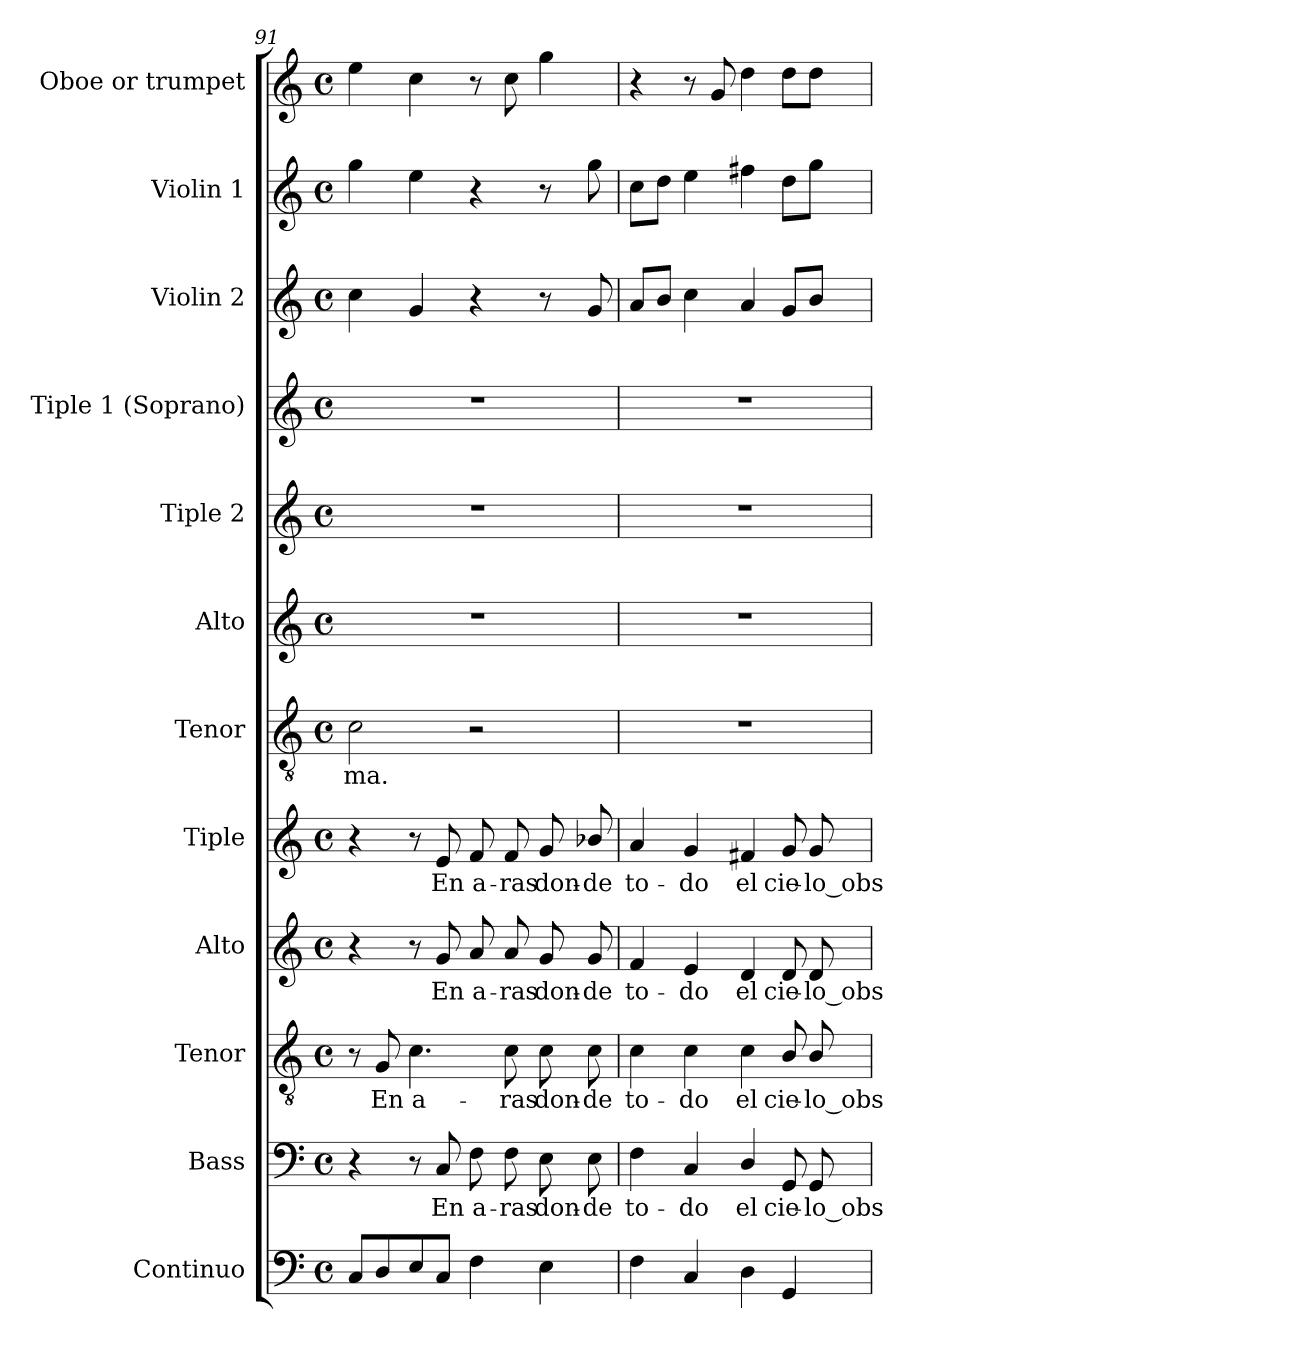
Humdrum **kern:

**kern	**kern	**text	**kern	**text	**kern	**text	**kern	**text	**kern	**text	**kern	**kern	**kern	**kern	**kern	**kern
*part12	*part11	*part11	*part10	*part10	*part9	*part9	*part8	*part8	*part7	*part7	*part6	*part5	*part4	*part3	*part2	*part1
*staff12	*staff11	*staff11	*staff10	*staff10	*staff9	*staff9	*staff8	*staff8	*staff7	*staff7	*staff6	*staff5	*staff4	*staff3	*staff2	*staff1
*I"Continuo	*I"Bass	*	*I"Tenor	*	*I"Alto	*	*I"Tiple	*	*I"Tenor	*	*I"Alto	*I"Tiple 2	*I"Tiple 1 (Soprano)	*I"Violin 2	*I"Violin 1	*I"Oboe or trumpet
*	*I'B.	*	*I'T.	*	*I'A.	*	*	*	*I'T.	*	*I'A.	*	*I'S1.	*I'Vln. 2	*I'Vln. 1	*I'Ob.
!!LO:PB:g=z
*clefF4	*clefF4	*	*clefGv2	*	*clefG2	*	*clefG2	*	*clefGv2	*	*clefG2	*clefG2	*clefG2	*clefG2	*clefG2	*clefG2
*	*	*	*ITrd7c12	*	*	*	*	*	*ITrd7c12	*	*	*	*	*	*	*
*k[]	*k[]	*	*k[]	*	*k[]	*	*k[]	*	*k[]	*	*k[]	*k[]	*k[]	*k[]	*k[]	*k[]
*C:	*C:	*	*C:	*	*C:	*	*C:	*	*C:	*	*C:	*C:	*C:	*C:	*C:	*C:
*M4/4	*M4/4	*	*M4/4	*	*M4/4	*	*M4/4	*	*M4/4	*	*M4/4	*M4/4	*M4/4	*M4/4	*M4/4	*M4/4
*met(c)	*met(c)	*	*met(c)	*	*met(c)	*	*met(c)	*	*met(c)	*	*met(c)	*met(c)	*met(c)	*met(c)	*met(c)	*met(c)
=91	=91	=91	=91	=91	=91	=91	=91	=91	=91	=91	=91	=91	=91	=91	=91	=91
!	!	!	!	!	!	!	!	!	!	!LO:LY:b:color=#000000	!	!	!	!	!	!
8Ci/L	4r	.	8r	.	4r	.	4r	.	2Ci\	-ma.	1r	1r	1r	4cci\	4ggi\	4eei\
!	!	!	!	!LO:LY:b:color=#000000	!	!	!	!	!	!	!	!	!	!	!	!
8Di/	.	.	8GGi/	En	.	.	.	.	.	.	.	.	.	.	.	.
!	!	!	!	!LO:LY:b:color=#000000	!	!	!	!	!	!	!	!	!	!	!	!
8Ei/	8r	.	4.Ci\	a-	8r	.	8r	.	.	.	.	.	.	4gi/	4eei\	4cci\
!	!	!LO:LY:b:color=#000000	!	!	!	!	!	!	!	!	!	!	!	!	!	!
!	!	!	!	!	!	!LO:LY:b:color=#000000	!	!	!	!	!	!	!	!	!	!
!	!	!	!	!	!	!	!	!LO:LY:b:color=#000000	!	!	!	!	!	!	!	!
8Ci/J	8Ci/	En	.	.	8gi/	En	8ei/	En	.	.	.	.	.	.	.	.
!	!	!LO:LY:b:color=#000000	!	!	!	!	!	!	!	!	!	!	!	!	!	!
!	!	!	!	!	!	!LO:LY:b:color=#000000	!	!	!	!	!	!	!	!	!	!
!	!	!	!	!	!	!	!	!LO:LY:b:color=#000000	!	!	!	!	!	!	!	!
4Fi\	8Fi\	a-	.	.	8ai/	a-	8fi/	a-	2r	.	.	.	.	4r	4r	8r
!	!	!LO:LY:b:color=#000000	!	!	!	!	!	!	!	!	!	!	!	!	!	!
!	!	!	!	!LO:LY:b:color=#000000	!	!	!	!	!	!	!	!	!	!	!	!
!	!	!	!	!	!	!LO:LY:b:color=#000000	!	!	!	!	!	!	!	!	!	!
!	!	!	!	!	!	!	!	!LO:LY:b:color=#000000	!	!	!	!	!	!	!	!
.	8Fi\	-ras	8Ci\	-ras	8ai/	-ras	8fi/	-ras	.	.	.	.	.	.	.	8cci\
!	!	!LO:LY:b:color=#000000	!	!	!	!	!	!	!	!	!	!	!	!	!	!
!	!	!	!	!LO:LY:b:color=#000000	!	!	!	!	!	!	!	!	!	!	!	!
!	!	!	!	!	!	!LO:LY:b:color=#000000	!	!	!	!	!	!	!	!	!	!
!	!	!	!	!	!	!	!	!LO:LY:b:color=#000000	!	!	!	!	!	!	!	!
4Ei\	8Ei\	don-	8Ci\	don-	8gi/	don-	8gi/	don-	.	.	.	.	.	8r	8r	4ggi\
!	!	!LO:LY:b:color=#000000	!	!	!	!	!	!	!	!	!	!	!	!	!	!
!	!	!	!	!LO:LY:b:color=#000000	!	!	!	!	!	!	!	!	!	!	!	!
!	!	!	!	!	!	!LO:LY:b:color=#000000	!	!	!	!	!	!	!	!	!	!
!	!	!	!	!	!	!	!	!LO:LY:b:color=#000000	!	!	!	!	!	!	!	!
.	8Ei\	-de	8Ci\	-de	8gi/	-de	8b-Xi/	-de	.	.	.	.	.	8gi/	8ggi\	.
=92	=92	=92	=92	=92	=92	=92	=92	=92	=92	=92	=92	=92	=92	=92	=92	=92
!	!	!LO:LY:b:color=#000000	!	!	!	!	!	!	!	!	!	!	!	!	!	!
!	!	!	!	!LO:LY:b:color=#000000	!	!	!	!	!	!	!	!	!	!	!	!
!	!	!	!	!	!	!LO:LY:b:color=#000000	!	!	!	!	!	!	!	!	!	!
!	!	!	!	!	!	!	!	!LO:LY:b:color=#000000	!	!	!	!	!	!	!	!
4Fi\	4Fi\	to-	4Ci\	to-	4fi/	to-	4ai/	to-	1r	.	1r	1r	1r	8ai/L	8cci\L	4r
.	.	.	.	.	.	.	.	.	.	.	.	.	.	8bi/J	8ddi\J	.
!	!	!LO:LY:b:color=#000000	!	!	!	!	!	!	!	!	!	!	!	!	!	!
!	!	!	!	!LO:LY:b:color=#000000	!	!	!	!	!	!	!	!	!	!	!	!
!	!	!	!	!	!	!LO:LY:b:color=#000000	!	!	!	!	!	!	!	!	!	!
!	!	!	!	!	!	!	!	!LO:LY:b:color=#000000	!	!	!	!	!	!	!	!
4Ci/	4Ci/	-do	4Ci\	-do	4ei/	-do	4gi/	-do	.	.	.	.	.	4cci\	4eei\	8r
.	.	.	.	.	.	.	.	.	.	.	.	.	.	.	.	8gi/
!	!	!LO:LY:b:color=#000000	!	!	!	!	!	!	!	!	!	!	!	!	!	!
!	!	!	!	!LO:LY:b:color=#000000	!	!	!	!	!	!	!	!	!	!	!	!
!	!	!	!	!	!	!LO:LY:b:color=#000000	!	!	!	!	!	!	!	!	!	!
!	!	!	!	!	!	!	!	!LO:LY:b:color=#000000	!	!	!	!	!	!	!	!
4Di\	4Di/	el	4Ci\	el	4di/	el	4f#Xi/	el	.	.	.	.	.	4ai/	4ff#Xi\	4ddi\
!	!	!LO:LY:b:color=#000000	!	!	!	!	!	!	!	!	!	!	!	!	!	!
!	!	!	!	!LO:LY:b:color=#000000	!	!	!	!	!	!	!	!	!	!	!	!
!	!	!	!	!	!	!LO:LY:b:color=#000000	!	!	!	!	!	!	!	!	!	!
!	!	!	!	!	!	!	!	!LO:LY:b:color=#000000	!	!	!	!	!	!	!	!
4GGi/	8GGi/	cie-	8BBi/	cie-	8di/	cie-	8gi/	cie-	.	.	.	.	.	8gi/L	8ddi\L	8ddi\L
!	!	!LO:LY:b:color=#000000	!	!	!	!	!	!	!	!	!	!	!	!	!	!
!	!	!	!	!LO:LY:b:color=#000000	!	!	!	!	!	!	!	!	!	!	!	!
!	!	!	!	!	!	!LO:LY:b:color=#000000	!	!	!	!	!	!	!	!	!	!
!	!	!	!	!	!	!	!	!LO:LY:b:color=#000000	!	!	!	!	!	!	!	!
.	8GGi/	-lo_obs-	8BBi/	-lo_obs-	8di/	-lo_obs-	8gi/	-lo_obs-	.	.	.	.	.	8bi/J	8ggi\J	8ddi\J
=	=	=	=	=	=	=	=	=	=	=	=	=	=	=	=	=
*-	*-	*-	*-	*-	*-	*-	*-	*-	*-	*-	*-	*-	*-	*-	*-	*-
